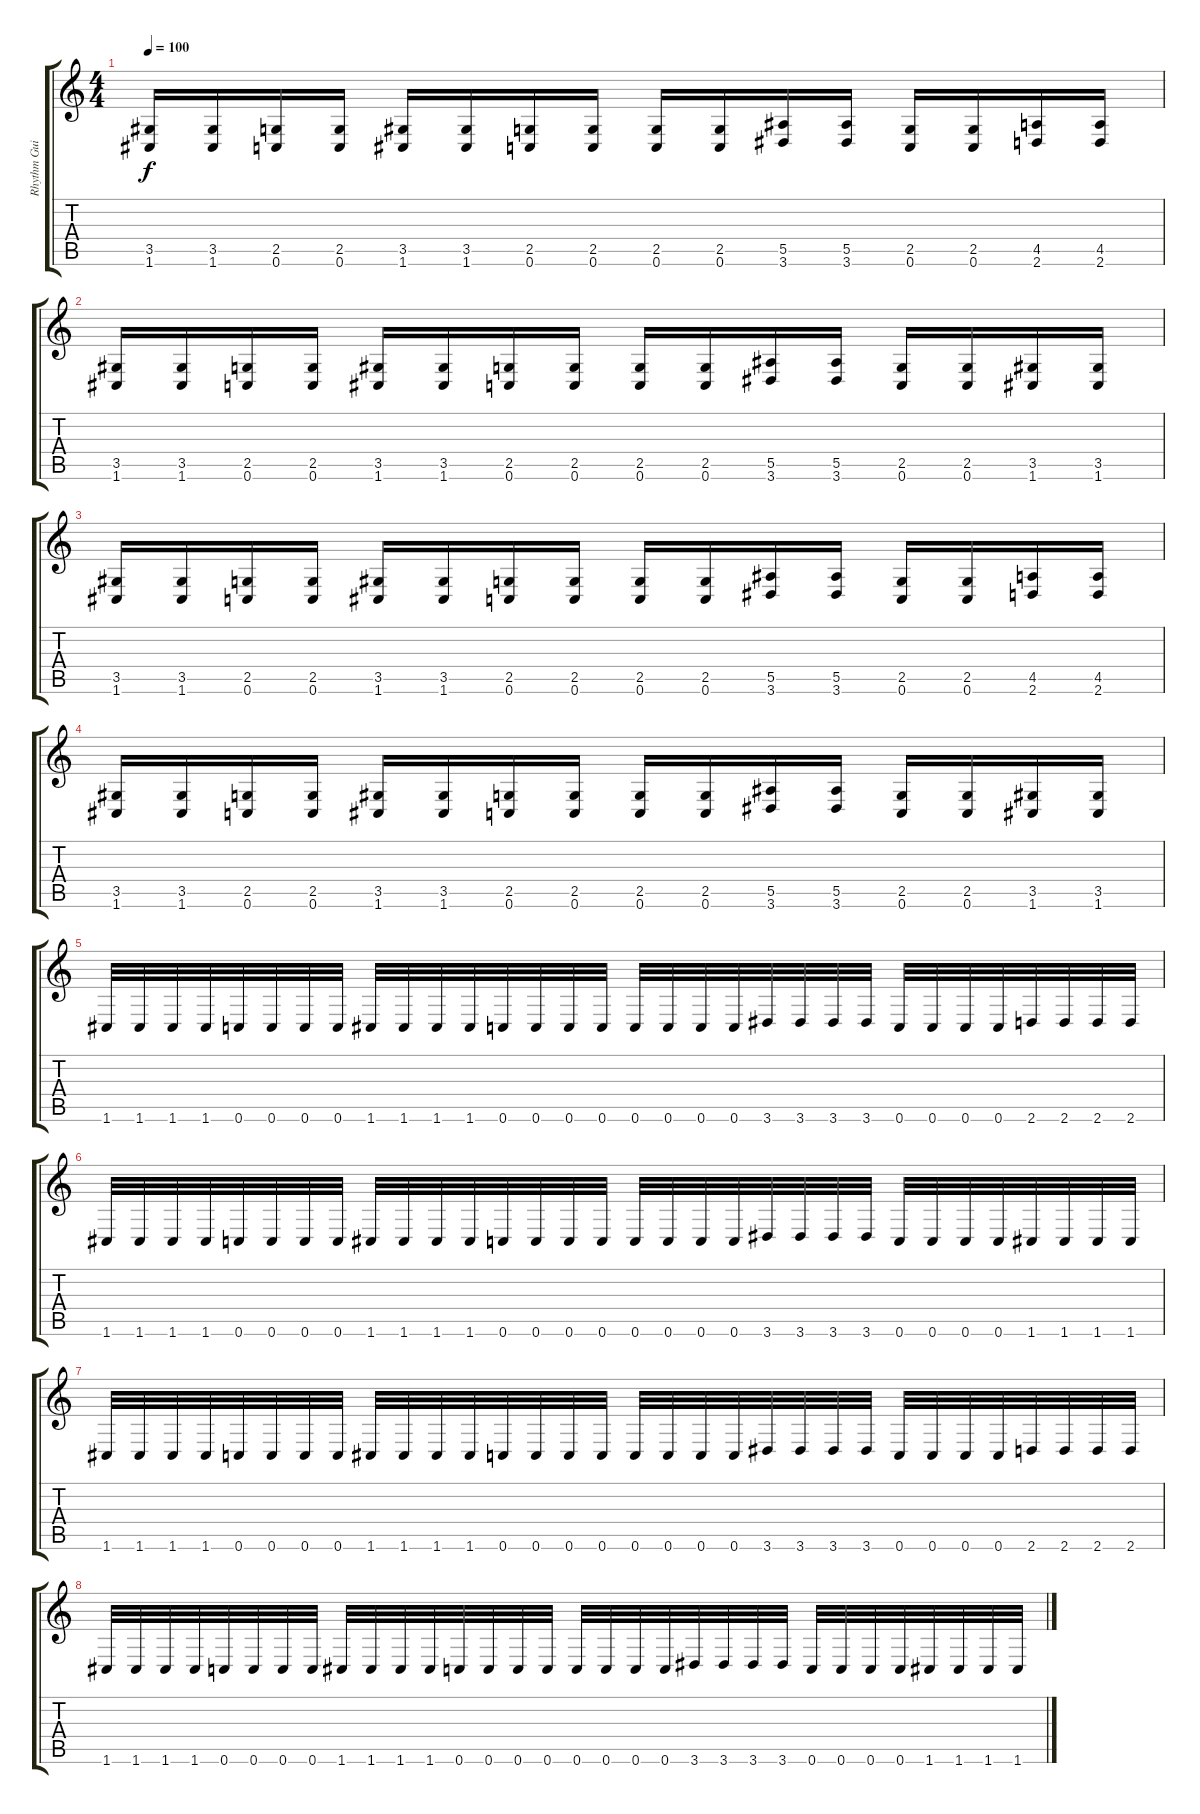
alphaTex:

\track ("Rhythm Guitar" "Rhythm Gui") {instrument distortionguitar}
\staff {score tabs}
\tuning (C4 G3 Eb3 Bb2 F2 C2) {hide}
\ts (4 4)
\tempo 100
\clef g2
\ks c
(3.5 1.6).16{dy f} (3.5 1.6).16 (2.5 0.6).16 (2.5 0.6).16 (3.5 1.6).16 (3.5 1.6).16 (2.5 0.6).16 (2.5 0.6).16 (2.5 0.6).16 (2.5 0.6).16 (5.5 3.6).16 (5.5 3.6).16 (2.5 0.6).16 (2.5 0.6).16 (4.5 2.6).16 (4.5 2.6).16 |
(3.5 1.6).16 (3.5 1.6).16 (2.5 0.6).16 (2.5 0.6).16 (3.5 1.6).16 (3.5 1.6).16 (2.5 0.6).16 (2.5 0.6).16 (2.5 0.6).16 (2.5 0.6).16 (5.5 3.6).16 (5.5 3.6).16 (2.5 0.6).16 (2.5 0.6).16 (3.5 1.6).16 (3.5 1.6).16 |
(3.5 1.6).16 (3.5 1.6).16 (2.5 0.6).16 (2.5 0.6).16 (3.5 1.6).16 (3.5 1.6).16 (2.5 0.6).16 (2.5 0.6).16 (2.5 0.6).16 (2.5 0.6).16 (5.5 3.6).16 (5.5 3.6).16 (2.5 0.6).16 (2.5 0.6).16 (4.5 2.6).16 (4.5 2.6).16 |
(3.5 1.6).16 (3.5 1.6).16 (2.5 0.6).16 (2.5 0.6).16 (3.5 1.6).16 (3.5 1.6).16 (2.5 0.6).16 (2.5 0.6).16 (2.5 0.6).16 (2.5 0.6).16 (5.5 3.6).16 (5.5 3.6).16 (2.5 0.6).16 (2.5 0.6).16 (3.5 1.6).16 (3.5 1.6).16 |
1.6.32 1.6.32 1.6.32 1.6.32 0.6.32 0.6.32 0.6.32 0.6.32 1.6.32 1.6.32 1.6.32 1.6.32 0.6.32 0.6.32 0.6.32 0.6.32 0.6.32 0.6.32 0.6.32 0.6.32 3.6.32 3.6.32 3.6.32 3.6.32 0.6.32 0.6.32 0.6.32 0.6.32 2.6.32 2.6.32 2.6.32 2.6.32 |
1.6.32 1.6.32 1.6.32 1.6.32 0.6.32 0.6.32 0.6.32 0.6.32 1.6.32 1.6.32 1.6.32 1.6.32 0.6.32 0.6.32 0.6.32 0.6.32 0.6.32 0.6.32 0.6.32 0.6.32 3.6.32 3.6.32 3.6.32 3.6.32 0.6.32 0.6.32 0.6.32 0.6.32 1.6.32 1.6.32 1.6.32 1.6.32 |
1.6.32 1.6.32 1.6.32 1.6.32 0.6.32 0.6.32 0.6.32 0.6.32 1.6.32 1.6.32 1.6.32 1.6.32 0.6.32 0.6.32 0.6.32 0.6.32 0.6.32 0.6.32 0.6.32 0.6.32 3.6.32 3.6.32 3.6.32 3.6.32 0.6.32 0.6.32 0.6.32 0.6.32 2.6.32 2.6.32 2.6.32 2.6.32 |
1.6.32 1.6.32 1.6.32 1.6.32 0.6.32 0.6.32 0.6.32 0.6.32 1.6.32 1.6.32 1.6.32 1.6.32 0.6.32 0.6.32 0.6.32 0.6.32 0.6.32 0.6.32 0.6.32 0.6.32 3.6.32 3.6.32 3.6.32 3.6.32 0.6.32 0.6.32 0.6.32 0.6.32 1.6.32 1.6.32 1.6.32 1.6.32
